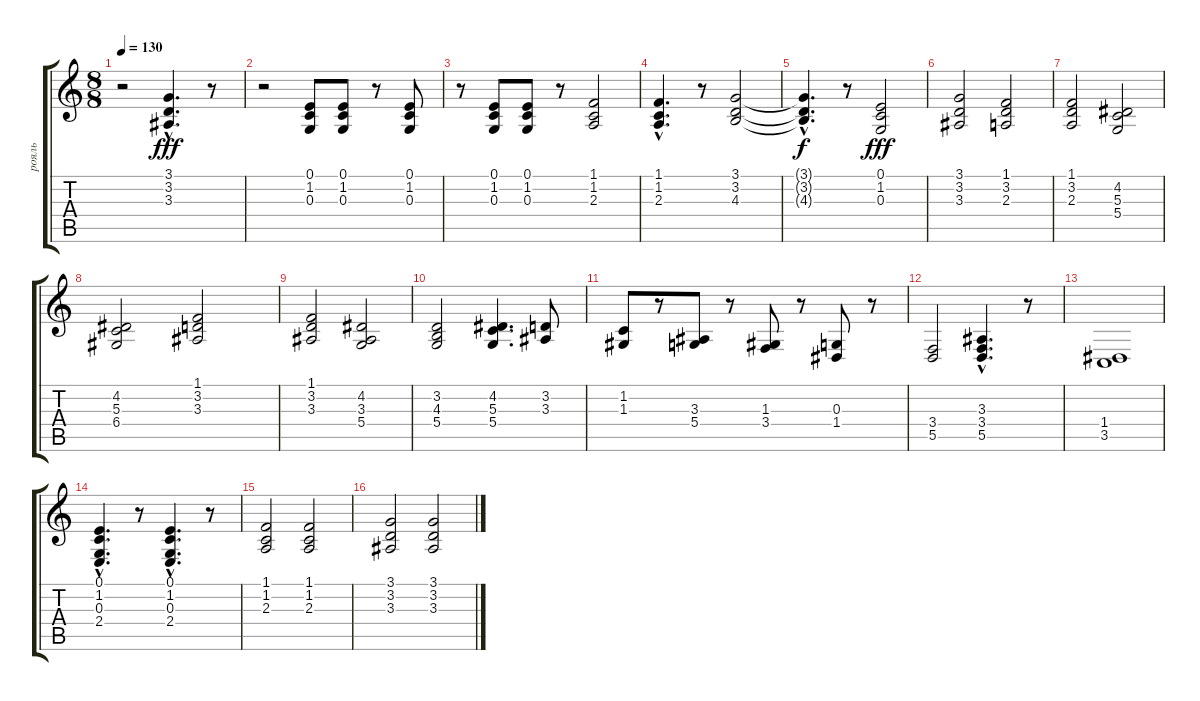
\track ("рояль" "рояль") {instrument brightacousticpiano}
\staff {score tabs}
\tuning (E4 B3 G3 D3 A2 E2) {hide}
\ts (8 8)
\tempo 130
\clef g2
\ks c
r.2{dy fff} (3.1{hac} 3.2{hac} 3.3{hac}).4{d} r.8 |
r.2 (0.1 1.2 0.3).8 (0.1 1.2 0.3).8 r.8 (0.1 1.2 0.3).8 |
r.8 (0.1 1.2 0.3).8 (0.1 1.2 0.3).8 r.8 (1.1 1.2 2.3).2 |
(1.1{hac} 1.2{hac} 2.3{hac}).4{d} r.8 (3.1 3.2 4.3).2 |
(3.1{hac t} 3.2{hac t} 4.3{hac t}).4{d dy f} r.8 (0.1 1.2 0.3).2{dy fff} |
(3.1 3.2 3.3).2 (1.1 3.2 2.3).2 |
(1.1 3.2 2.3).2 (4.2 5.3 5.4).2 |
(4.2 5.3 6.4).2 (1.1 3.2 3.3).2 |
(1.1 3.2 3.3).2 (4.2 3.3 5.4).2 |
(3.2 4.3 5.4).2 (4.2 5.3 5.4).4{d} (3.2 3.3).8 |
(1.2 1.3).8 r.8 (3.3 5.4).8 r.8 (1.3 3.4).8 r.8 (0.3 1.4).8 r.8 |
(3.4 5.5).2 (3.3{hac} 3.4{hac} 5.5{hac}).4{d} r.8 |
(1.4 3.5).1 |
(0.1{hac} 1.2{hac} 0.3{hac} 2.4{hac}).4{d} r.8 (0.1{hac} 1.2{hac} 0.3{hac} 2.4{hac}).4{d} r.8 |
(1.1 1.2 2.3).2 (1.1 1.2 2.3).2 |
(3.1 3.2 3.3).2 (3.1 3.2 3.3).2
